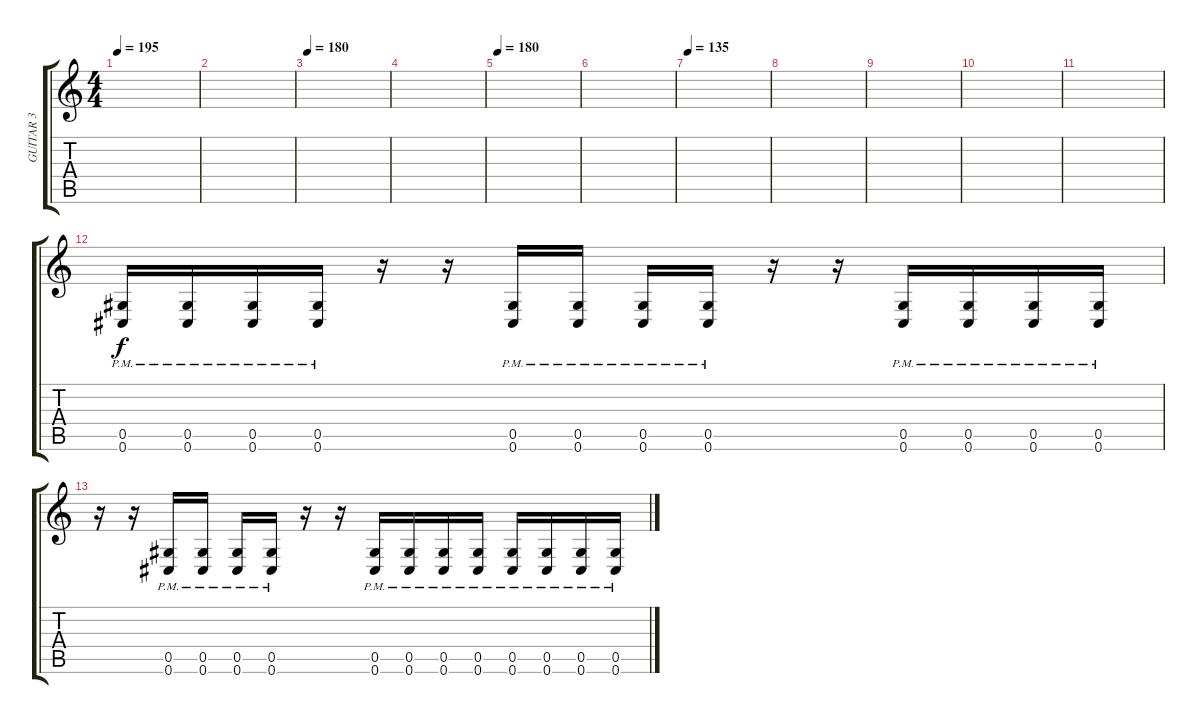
\track ("GUITAR 3" "GUITAR 3") {instrument distortionguitar}
\staff {score tabs}
\tuning (Eb4 Bb3 Gb3 Db3 Ab2 Db2) {hide}
\ts (4 4)
\tempo 195
\clef g2
\ks c
|
|
\tempo 180
|
|
\tempo 180
|
|
\tempo 135
|
|
|
|
|
(0.5{pm} 0.6{pm}).16 (0.5{pm} 0.6{pm}).16 (0.5{pm} 0.6{pm}).16 (0.5{pm} 0.6{pm}).16 r.16 r.16 (0.5{pm} 0.6{pm}).16 (0.5{pm} 0.6{pm}).16 (0.5{pm} 0.6{pm}).16 (0.5{pm} 0.6{pm}).16 r.16 r.16 (0.5{pm} 0.6{pm}).16 (0.5{pm} 0.6{pm}).16 (0.5{pm} 0.6{pm}).16 (0.5{pm} 0.6{pm}).16 |
r.16 r.16 (0.5{pm} 0.6{pm}).16 (0.5{pm} 0.6{pm}).16 (0.5{pm} 0.6{pm}).16 (0.5{pm} 0.6{pm}).16 r.16 r.16 (0.5{pm} 0.6{pm}).16 (0.5{pm} 0.6{pm}).16 (0.5{pm} 0.6{pm}).16 (0.5{pm} 0.6{pm}).16 (0.5{pm} 0.6{pm}).16 (0.5{pm} 0.6{pm}).16 (0.5{pm} 0.6{pm}).16 (0.5{pm} 0.6{pm}).16
